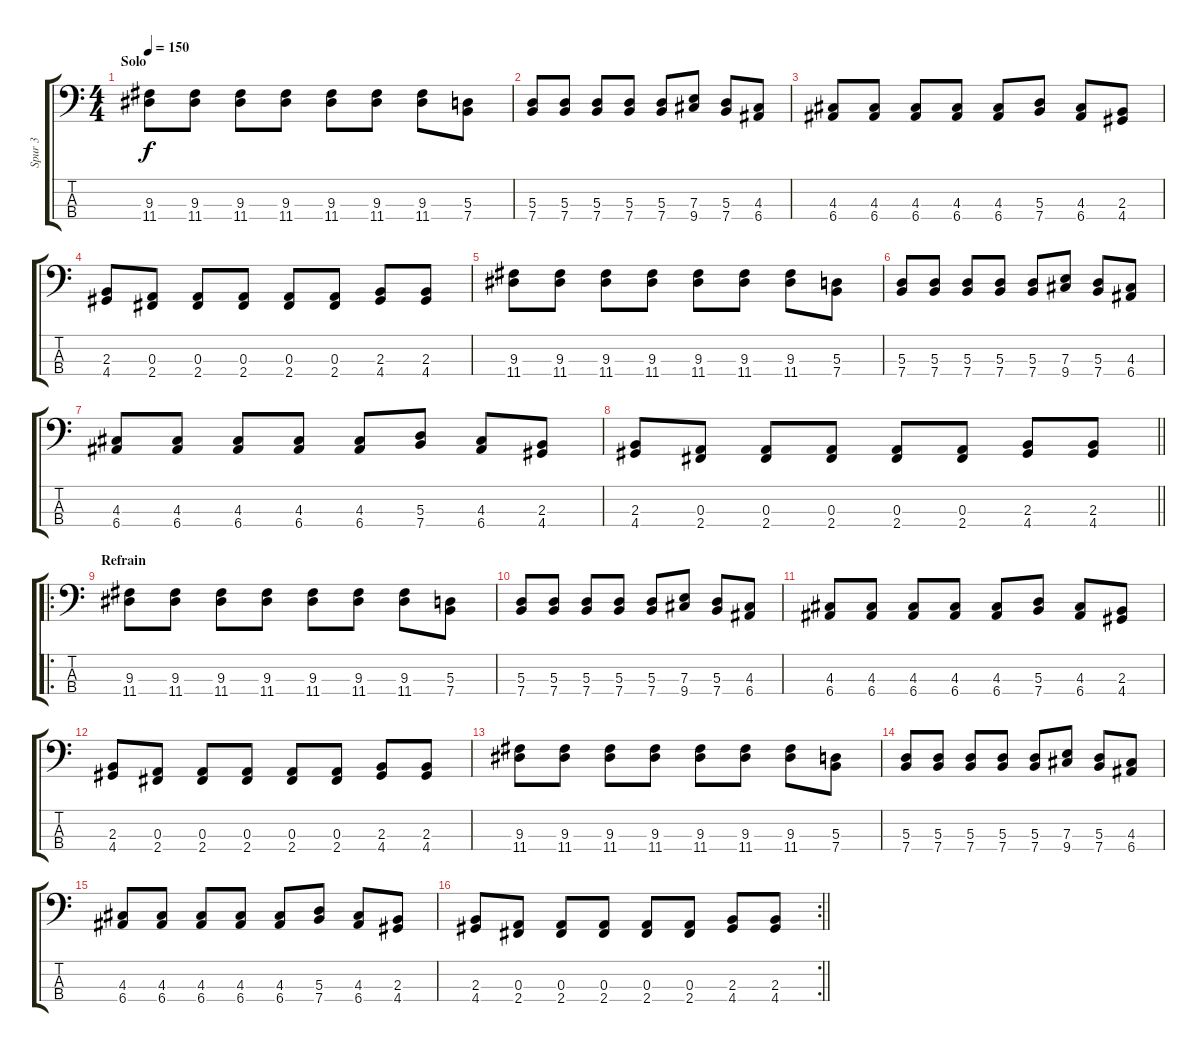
\track ("Spur 3" "Spur 3") {instrument electricbassfinger}
\staff {score tabs}
\tuning (G2 D2 A1 E1) {hide}
\ts (4 4)
\section ("" "Solo")
\tempo 150
\clef f4
\ks c
(9.3 11.4).8{dy f} (9.3 11.4).8 (9.3 11.4).8 (9.3 11.4).8 (9.3 11.4).8 (9.3 11.4).8 (9.3 11.4).8 (5.3 7.4).8 |
(5.3 7.4).8 (5.3 7.4).8 (5.3 7.4).8 (5.3 7.4).8 (5.3 7.4).8 (7.3 9.4).8 (5.3 7.4).8 (4.3 6.4).8 |
(4.3 6.4).8 (4.3 6.4).8 (4.3 6.4).8 (4.3 6.4).8 (4.3 6.4).8 (5.3 7.4).8 (4.3 6.4).8 (2.3 4.4).8 |
(2.3 4.4).8 (0.3 2.4).8 (0.3 2.4).8 (0.3 2.4).8 (0.3 2.4).8 (0.3 2.4).8 (2.3 4.4).8 (2.3 4.4).8 |
(9.3 11.4).8 (9.3 11.4).8 (9.3 11.4).8 (9.3 11.4).8 (9.3 11.4).8 (9.3 11.4).8 (9.3 11.4).8 (5.3 7.4).8 |
(5.3 7.4).8 (5.3 7.4).8 (5.3 7.4).8 (5.3 7.4).8 (5.3 7.4).8 (7.3 9.4).8 (5.3 7.4).8 (4.3 6.4).8 |
(4.3 6.4).8 (4.3 6.4).8 (4.3 6.4).8 (4.3 6.4).8 (4.3 6.4).8 (5.3 7.4).8 (4.3 6.4).8 (2.3 4.4).8 |
\barLineRight lightlight
(2.3 4.4).8 (0.3 2.4).8 (0.3 2.4).8 (0.3 2.4).8 (0.3 2.4).8 (0.3 2.4).8 (2.3 4.4).8 (2.3 4.4).8 |
\ro
\section ("" "Refrain")
(9.3 11.4).8 (9.3 11.4).8 (9.3 11.4).8 (9.3 11.4).8 (9.3 11.4).8 (9.3 11.4).8 (9.3 11.4).8 (5.3 7.4).8 |
(5.3 7.4).8 (5.3 7.4).8 (5.3 7.4).8 (5.3 7.4).8 (5.3 7.4).8 (7.3 9.4).8 (5.3 7.4).8 (4.3 6.4).8 |
(4.3 6.4).8 (4.3 6.4).8 (4.3 6.4).8 (4.3 6.4).8 (4.3 6.4).8 (5.3 7.4).8 (4.3 6.4).8 (2.3 4.4).8 |
(2.3 4.4).8 (0.3 2.4).8 (0.3 2.4).8 (0.3 2.4).8 (0.3 2.4).8 (0.3 2.4).8 (2.3 4.4).8 (2.3 4.4).8 |
(9.3 11.4).8 (9.3 11.4).8 (9.3 11.4).8 (9.3 11.4).8 (9.3 11.4).8 (9.3 11.4).8 (9.3 11.4).8 (5.3 7.4).8 |
(5.3 7.4).8 (5.3 7.4).8 (5.3 7.4).8 (5.3 7.4).8 (5.3 7.4).8 (7.3 9.4).8 (5.3 7.4).8 (4.3 6.4).8 |
(4.3 6.4).8 (4.3 6.4).8 (4.3 6.4).8 (4.3 6.4).8 (4.3 6.4).8 (5.3 7.4).8 (4.3 6.4).8 (2.3 4.4).8 |
\rc 2
\barLineRight lightlight
(2.3 4.4).8 (0.3 2.4).8 (0.3 2.4).8 (0.3 2.4).8 (0.3 2.4).8 (0.3 2.4).8 (2.3 4.4).8 (2.3 4.4).8
